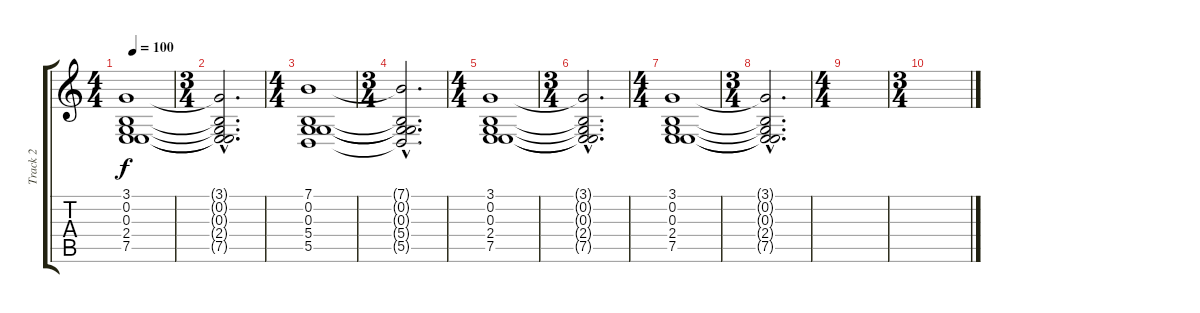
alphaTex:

\track ("Track 2" "Track 2") {instrument choiraahs}
\staff {score tabs}
\tuning (E4 B3 G3 D3 A2 E2) {hide}
\ts (4 4)
\tempo 100
\clef g2
\ks c
(3.1 0.2 0.3 2.4 7.5).1{dy f} |
\ts (3 4)
(3.1{hac t} 0.2{hac t} 0.3{hac t} 2.4{hac t} 7.5{hac t}).2{d} |
\ts (4 4)
(7.1 0.2 0.3 5.4 5.5).1 |
\ts (3 4)
(7.1{hac t} 0.2{hac t} 0.3{hac t} 5.4{hac t} 5.5{hac t}).2{d} |
\ts (4 4)
(3.1 0.2 0.3 2.4 7.5).1 |
\ts (3 4)
(3.1{hac t} 0.2{hac t} 0.3{hac t} 2.4{hac t} 7.5{hac t}).2{d} |
\ts (4 4)
(3.1 0.2 0.3 2.4 7.5).1 |
\ts (3 4)
(3.1{hac t} 0.2{hac t} 0.3{hac t} 2.4{hac t} 7.5{hac t}).2{d} |
\ts (4 4)
|
\ts (3 4)
